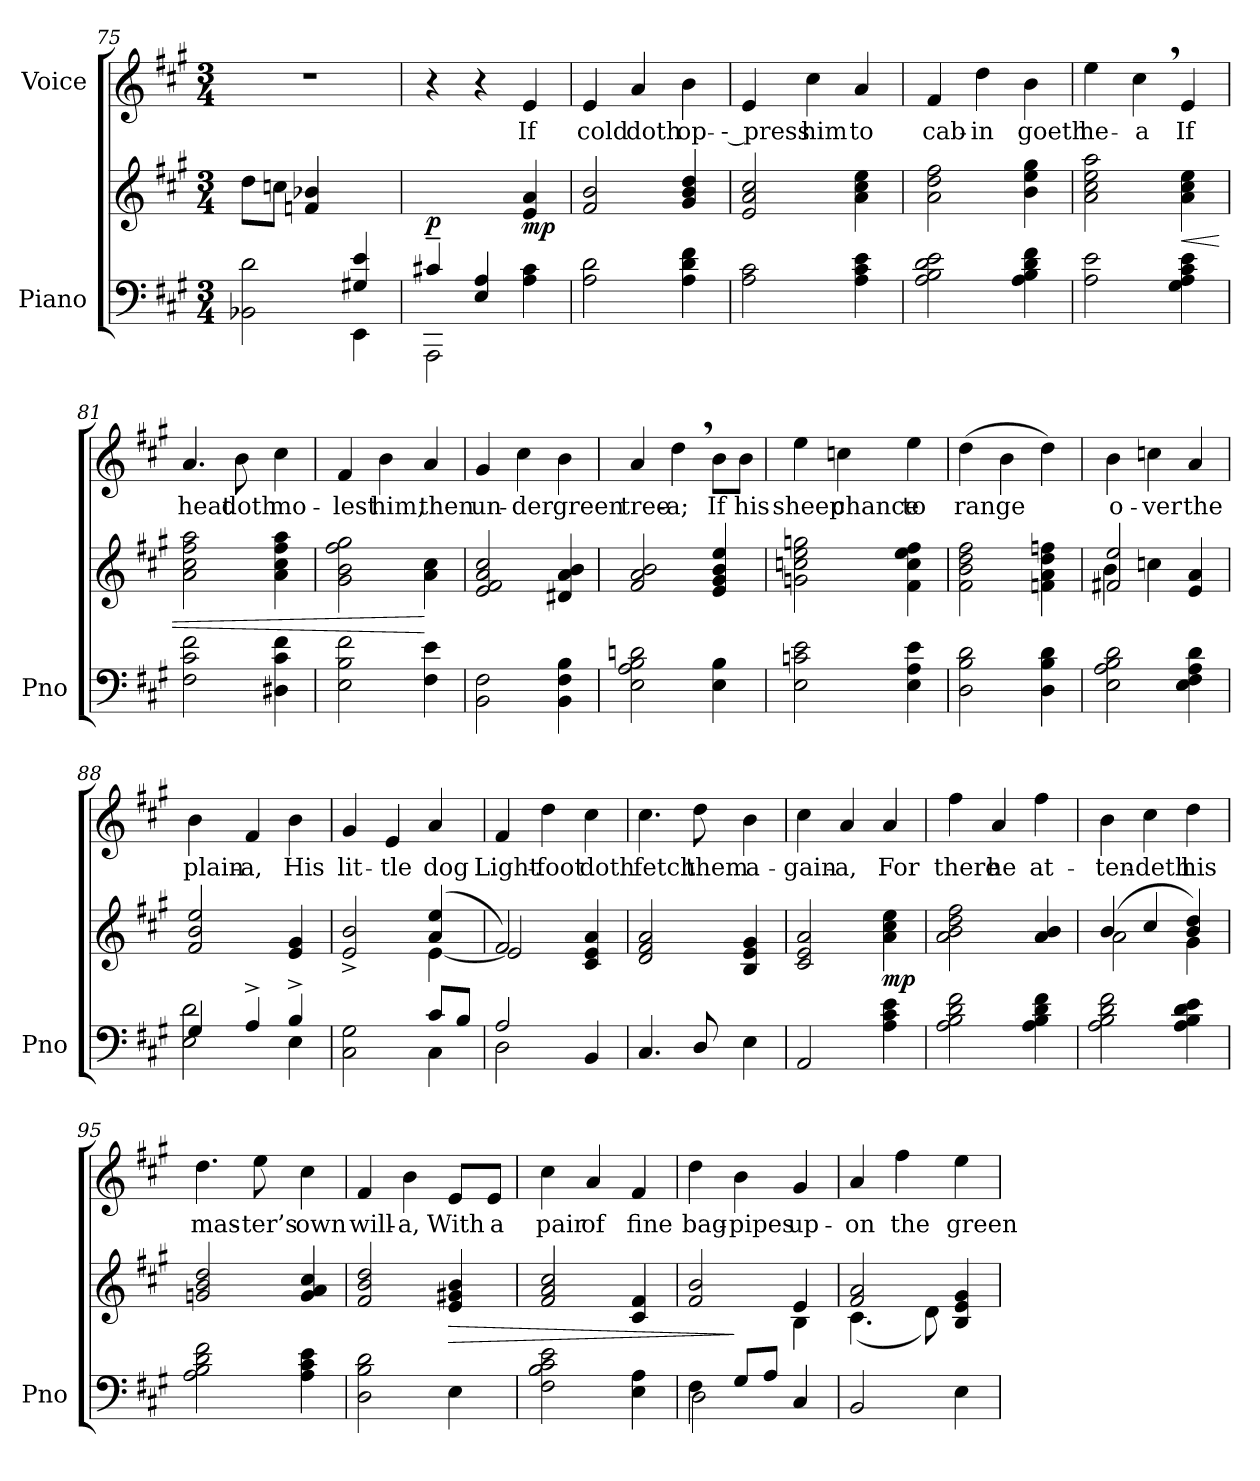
**kern	**kern	**dynam	**kern	**text
*part2	*part2	*part2	*part1	*part1
*staff3	*staff2	*staff2/3	*staff1	*staff1
*I"Piano	*	*	*I"Voice	*
*I'Pno	*	*	*	*
*clefF4	*clefG2	*	*clefG2	*
*k[f#c#g#]	*k[f#c#g#]	*	*k[f#c#g#]	*
*M3/4	*M3/4	*	*M3/4	*
=75	=75	=75	=75	=75
*^	*	*	*	*
2ryy	2BB-X\ 2d\	8dd\L	.	2.r	.
.	.	8ccn\J	.	.	.
.	.	4fn/ 4b-X/	.	.	.
4G#X/ 4e/	4EE\	4ryy	.	.	.
=76	=76	=76	=76	=76	=76
!	!	!	!LO:DY:b	!	!
4c#X~>/	2AAA\	2ryy	p	4r	.
4E/ 4A/	.	.	.	4r	.
!	!	!	!LO:DY:b	!	!LO:LY:b
4ryy	4A\ 4c#\	4e/ 4a/	mp	4e/	If
=77	=77	=77	=77	=77	=77
!	!	!	!	!	!LO:LY:b
*v	*v	*	*	*	*
2A\ 2d\	2f#/ 2b/	.	4e/	cold
!	!	!	!	!LO:LY:b
.	.	.	4a/	doth
!	!	!	!	!LO:LY:b
4A\ 4d\ 4f#\	4g#/ 4b/ 4dd/	.	4b\	op-
!!LO:LB:g=z
=78	=78	=78	=78	=78
!	!	!	!	!LO:LY:b
2A\ 2c#\	2e/ 2a/ 2cc#/	.	4e/	-- press
!	!	!	!	!LO:LY:b
.	.	.	4cc#\	him
!	!	!	!	!LO:LY:b
4A\ 4c#\ 4e\	4a\ 4cc#\ 4ee\	.	4a/	to
=79	=79	=79	=79	=79
!	!	!	!	!LO:LY:b
2A\ 2B\ 2d\ 2e\	2a\ 2dd\ 2ff#\	.	4f#/	cab-
!	!	!	!	!LO:LY:b
.	.	.	4dd\	-in
!	!	!	!	!LO:LY:b
4A\ 4B\ 4d\ 4f#\	4b\ 4ee\ 4gg#\	.	4b\	goeth
=80	=80	=80	=80	=80
!	!	!	!	!LO:LY:b
2A\ 2e\	2a\ 2cc#\ 2ee\ 2aa\	.	4ee\	he-
!	!	!	!	!LO:LY:b
.	.	.	4cc#,\	-a
!	!	!LO:HP:b	!	!LO:LY:b
4G#\ 4A\ 4c#\ 4e\	4a\ 4cc#\ 4ee\	<	4e/	If
=81	=81	=81	=81	=81
!	!	!	!	!LO:LY:b
2F#\ 2c#\ 2f#\	2a\ 2cc#\ 2ff#\ 2aa\	.	4.a/	heat
!	!	!	!	!LO:LY:b
.	.	.	8b\	doth
!	!	!	!	!LO:LY:b
4D#X\ 4c#\ 4f#\	4a\ 4cc#\ 4ff#\ 4aa\	.	4cc#\	mo-
=82	=82	=82	=82	=82
!	!	!	!	!LO:LY:b
2E\ 2B\ 2f#\	2g#\ 2b\ 2ff#\ 2gg#\	.	4f#/	-lest
!	!	!	!	!LO:LY:b
.	.	.	4b\	him,
!	!	!	!	!LO:LY:b
4F#\ 4e\	4a\ 4cc#\	[	4a/	then
!!LO:LB:g=z
=83	=83	=83	=83	=83
!	!	!	!	!LO:LY:b
2BB\ 2F#\	2e/ 2f#/ 2a/ 2cc#/	.	4g#/	un-
!	!	!	!	!LO:LY:b
.	.	.	4cc#\	-der
!	!	!	!	!LO:LY:b
4BB\ 4F#\ 4B\	4d#X/ 4a/ 4b/	.	4b\	green
=84	=84	=84	=84	=84
!	!	!	!	!LO:LY:b
2E\ 2A\ 2B\ 2dn\	2f#/ 2a/ 2b/	.	4a/	tree-
!	!	!	!	!LO:LY:b
.	.	.	4dd,\	-a;
!	!	!	!	!LO:LY:b
4E\ 4B\	4e/ 4g#/ 4b/ 4ee/	.	8b\L	If
!	!	!	!	!LO:LY:b
.	.	.	8b\J	his
=85	=85	=85	=85	=85
!	!	!	!	!LO:LY:b
2E\ 2cn\ 2e\	2gn\ 2ccn\ 2ee\ 2ggn\	.	4ee\	sheep
!	!	!	!	!LO:LY:b
.	.	.	4ccn\	chance
!	!	!	!	!LO:LY:b
4E\ 4A\ 4e\	4f#\ 4cc\ 4ee\ 4ff#\	.	4ee\	to
=86	=86	=86	=86	=86
!	!	!	!	!LO:LY:b
2D\ 2B\ 2d\	2f#\ 2b\ 2dd\ 2ff#\	.	(4dd\	range
.	.	.	4b\	.
4D\ 4B\ 4d\	4fn\ 4a\ 4dd\ 4ffn\	.	4dd\)	.
=87	=87	=87	=87	=87
*	*^	*	*	*
!	!	!	!	!	!LO:LY:b
2E\ 2A\ 2B\ 2d\	2f#X/ 2ee/	4b\	.	4b\	o-
!	!	!	!	!	!LO:LY:b
.	.	4ccn\	.	4ccn\	-ver
!	!	!	!	!	!LO:LY:b
4E\ 4F#\ 4A\ 4d\	4e/ 4a/	4ryy	.	4a/	the
!!LO:LB:g=z
=88	=88	=88	=88	=88	=88
*^	*	*	*	*	*
!	!	!	!	!	!	!LO:LY:b
*	*	*v	*v	*	*	*
4G#/	2E\ 2d\	2f#/ 2b/ 2ee/	.	4b\	plain-
!	!	!	!	!	!LO:LY:b
4A^/	.	.	.	4f#/	-a,
!	!	!	!	!	!LO:LY:b
4B^/	4E\	4e/ 4g#/	.	4b\	His
=89	=89	=89	=89	=89	=89
*	*	*^	*	*	*
!	!	!	!	!	!	!LO:LY:b
2C#\ 2G#\	2ryy	2e/^ 2b/^	2ryy	.	4g#/	lit-
!	!	!	!	!	!	!LO:LY:b
.	.	.	.	.	4e/	-tle
!	!	!	!	!	!	!LO:LY:b
8c#/L	4C#\	(4a/ 4ee/	[4e\	.	4a/	dog
8B/J	.	.	.	.	.	.
=90	=90	=90	=90	=90	=90	=90
!	!	!	!	!	!	!LO:LY:b
2A/	2D\	2f#/)	2e/]	.	4f#/	Light-
!	!	!	!	!	!	!LO:LY:b
.	.	.	.	.	4dd\	-foot
!	!	!	!	!	!	!LO:LY:b
4BB/	4ryy	4c#/ 4e/ 4a/	4ryy	.	4cc#\	doth
=91	=91	=91	=91	=91	=91	=91
!	!	!	!	!	!	!LO:LY:b
*v	*v	*	*	*	*	*
*	*v	*v	*	*	*
4.C#/	2d/ 2f#/ 2a/	.	4.cc#\	fetch
!	!	!	!	!LO:LY:b
8D/	.	.	8dd\	them
!	!	!	!	!LO:LY:b
4E\	4B/ 4e/ 4g#/	.	4b\	a-
=92	=92	=92	=92	=92
!	!	!	!	!LO:LY:b
2AA/	2c#/ 2e/ 2a/	.	4cc#\	-gain-
!	!	!	!	!LO:LY:b
.	.	.	4a/	-a,
!	!	!LO:DY:b	!	!LO:LY:b
4A\ 4c#\ 4e\	4a\ 4cc#\ 4ee\	mp	4a/	For
!!LO:PB:g=z
=93	=93	=93	=93	=93
!	!	!	!	!LO:LY:b
2A\ 2B\ 2d\ 2f#\	2a\ 2b\ 2dd\ 2ff#\	.	4ff#\	there
!	!	!	!	!LO:LY:b
.	.	.	4a/	he
!	!	!	!	!LO:LY:b
4A\ 4B\ 4d\ 4f#\	4a/ 4b/	.	4ff#\	at-
=94	=94	=94	=94	=94
*	*^	*	*	*
!	!	!	!	!	!LO:LY:b
2A\ 2B\ 2d\ 2f#\	(4b/	2a\	.	4b\	-ten-
!	!	!	!	!	!LO:LY:b
.	4cc#/	.	.	4cc#\	-deth
!	!	!	!	!	!LO:LY:b
4A\ 4B\ 4d\ 4e\	4b/ 4dd/)	4g#\	.	4dd\	his
=95	=95	=95	=95	=95	=95
!	!	!	!	!	!LO:LY:b
*	*v	*v	*	*	*
2A\ 2B\ 2d\ 2f#\	2gn/ 2b/ 2dd/	.	4.dd\	mas-
!	!	!	!	!LO:LY:b
.	.	.	8ee\	-ter’s
!	!	!	!	!LO:LY:b
4A\ 4c#\ 4e\	4g/ 4a/ 4cc#/	.	4cc#\	own
=96	=96	=96	=96	=96
!	!	!	!	!LO:LY:b
2D\ 2B\ 2d\	2f#/ 2b/ 2dd/	.	4f#/	will-
!	!	!	!	!LO:LY:b
.	.	.	4b\	-a,
!	!	!LO:HP:b	!	!LO:LY:b
4E\	4e/ 4g#X/ 4b/	>	8e/L	With
!	!	!	!	!LO:LY:b
.	.	.	8e/J	a
=97	=97	=97	=97	=97
!	!	!	!	!LO:LY:b
2F#\ 2B\ 2c#\ 2e\	2f#/ 2a/ 2cc#/	.	4cc#\	pair
!	!	!	!	!LO:LY:b
.	.	.	4a/	of
!	!	!	!	!LO:LY:b
4E\ 4A\	4c#/ 4f#/	.	4f#/	fine
!!LO:LB:g=z
=98	=98	=98	=98	=98
*^	*^	*	*	*
!	!	!	!	!	!	!LO:LY:b
4F#\	2D\	2f#/ 2b/	2ryy	.	4dd\	bag-
!	!	!	!	!	!	!LO:LY:b
8G#/L	.	.	.	]	4b\	-pipes
8A/J	.	.	.	.	.	.
!	!	!	!	!	!	!LO:LY:b
4ryy	4C#/	4e/	4B\	.	4g#/	up-
=99	=99	=99	=99	=99	=99	=99
!	!	!	!	!	!	!LO:LY:b
*v	*v	*	*	*	*	*
2BB/	2f#/ 2a/	(4.c#\	.	4a/	-on
!	!	!	!	!	!LO:LY:b
.	.	.	.	4ff#\	the
.	.	8d\)	.	.	.
!	!	!	!	!	!LO:LY:b
4E\	4B/ 4e/ 4g#/	4ryy	.	4ee\	green
*	*v	*v	*	*	*
=	=	=	=	=
*-	*-	*-	*-	*-
